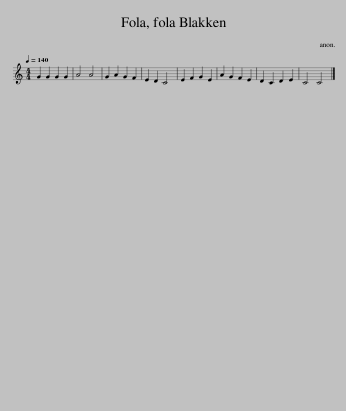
X:1
L:1/8
Q:1/4=140
M:4/4
I:linebreak $
K:C
V:1 treble
V:1
 G2 G2 G2 G2 | A4 A4 | G2 A2 G2 F2 | E2 D2 C4 | E2 F2 G2 E2 | %5
 A2 G2 F2 E2 | D2 C2 D2 E2 | C4 C4 |] %8
